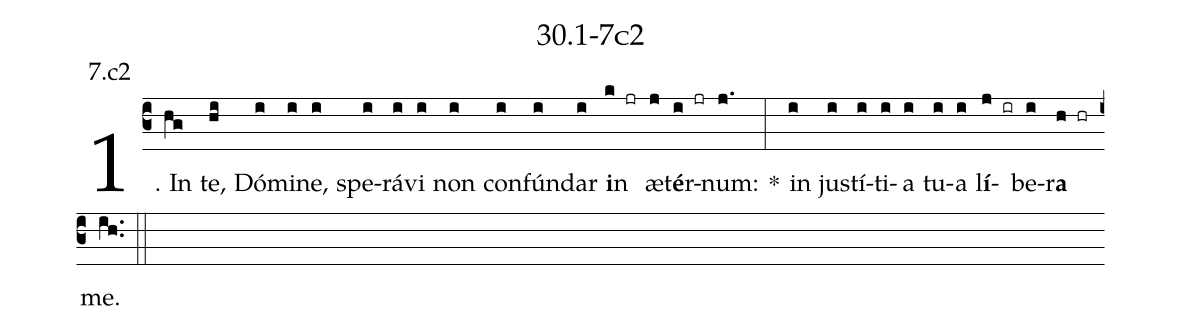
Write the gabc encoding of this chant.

name: 30.1-7c2;
annotation: 7.c2;
%%
(c3)1. In(hg) te,(hi) Dó(i)mi(i)ne,(i) spe(i)rá(i)vi(i) non(i) con(i)fún(i)dar(i) <b>i</b>n(k jr) æ(j)t<b>é</b>r(i jr)num:(j.) *(:) in(i) jus(i)tí(i)ti(i)a(i) tu(i)a(i) l<b>í</b>(j ir)be(i)r<b>a</b>(h hr) me.(ih..) (::)
